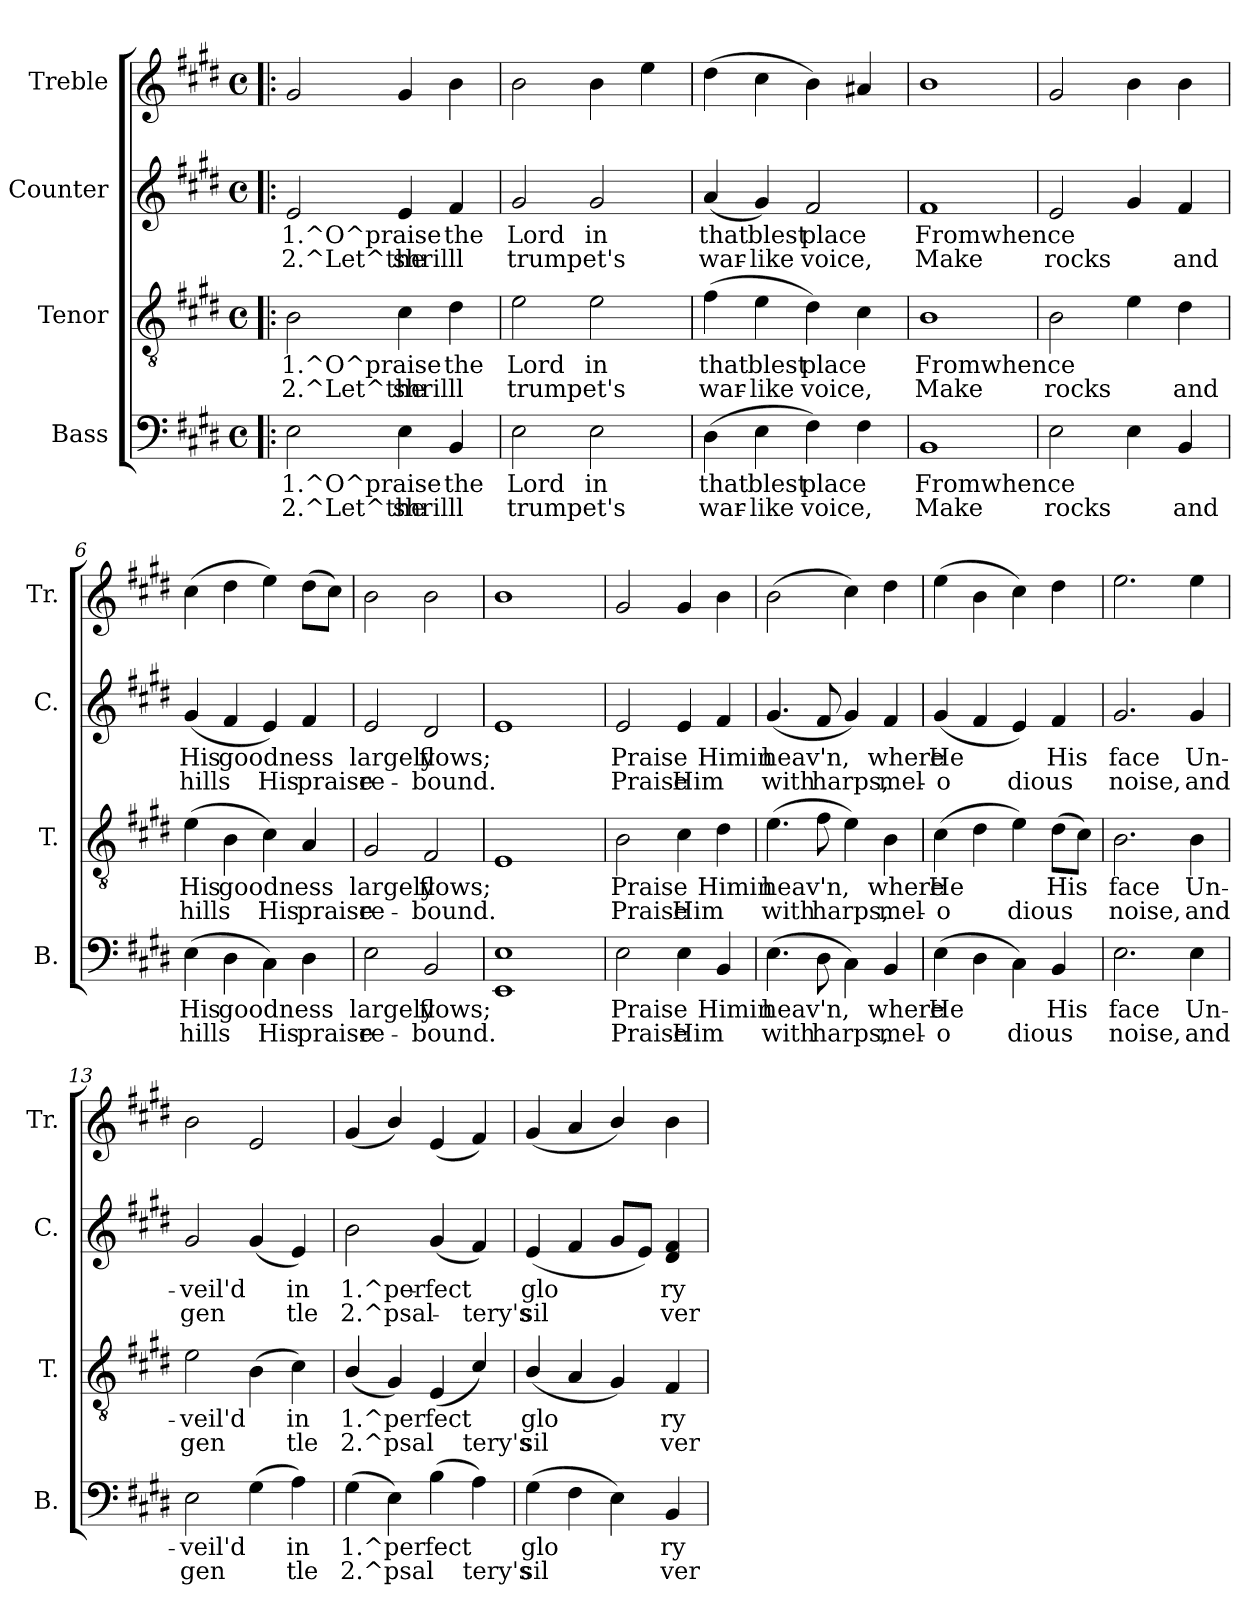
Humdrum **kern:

**kern	**text	**text	**kern	**text	**text	**kern	**text	**text	**kern	**text
*part4	*part4	*part4	*part3	*part3	*part3	*part2	*part2	*part2	*part1	*part1
*staff4	*staff4	*staff4	*staff3	*staff3	*staff3	*staff2	*staff2	*staff2	*staff1	*staff1
*I"Bass	*	*	*I"Tenor	*	*	*I"Counter	*	*	*I"Treble	*
*I'B.	*	*	*I'T.	*	*	*I'C.	*	*	*I'Tr.	*
!!LO:PB:g=z
*stria5	*	*	*stria5	*	*	*stria5	*	*	*stria5	*
*clefF4	*	*	*clefGv2	*	*	*clefG2	*	*	*clefG2	*
*k[f#c#g#d#]	*	*	*k[f#c#g#d#]	*	*	*k[f#c#g#d#]	*	*	*k[f#c#g#d#]	*
*E:	*	*	*E:	*	*	*E:	*	*	*E:	*
*M4/4	*	*	*M4/4	*	*	*M4/4	*	*	*M4/4	*
*met(c)	*	*	*met(c)	*	*	*met(c)	*	*	*met(c)	*
=1!|:	=1!|:	=1!|:	=1!|:	=1!|:	=1!|:	=1!|:	=1!|:	=1!|:	=1!|:	=1!|:
!	!LO:LY:a:rj	!LO:LY:a:rj	!	!LO:LY:a:rj	!LO:LY:a:rj	!	!LO:LY:b:rj	!LO:LY:b:rj	!	!LO:LY:b:rj
2E\	1.^O^praise	2.^Let^the	2B\	1.^O^praise	2.^Let^the	2e/	1.^O^praise	2.^Let^the	2g#/	.
!	!LO:LY:a:rj	!LO:LY:a:rj	!	!LO:LY:a:rj	!LO:LY:a:rj	!	!LO:LY:b:rj	!LO:LY:b:rj	!	!LO:LY:b:rj
4E\	.	shrilll	4c#\	.	shrilll	4e/	.	shrilll	4g#/	.
!	!LO:LY:a:rj	!LO:LY:a:rj	!	!LO:LY:a:rj	!LO:LY:a:rj	!	!LO:LY:b:rj	!LO:LY:b:rj	!	!LO:LY:b:rj
4BB/	the	.	4d#\	the	.	4f#/	the	.	4b\	.
=2	=2	=2	=2	=2	=2	=2	=2	=2	=2	=2
!	!LO:LY:a:rj	!LO:LY:a:rj	!	!LO:LY:a:rj	!LO:LY:a:rj	!	!LO:LY:b:rj	!LO:LY:b:rj	!	!LO:LY:b:rj
2E\	Lord	trumpet's	2e\	Lord	trumpet's	2g#/	Lord	trumpet's	2b\	.
!	!LO:LY:a:rj	!LO:LY:a:rj	!	!LO:LY:a:rj	!LO:LY:a:rj	!	!LO:LY:b:rj	!LO:LY:b:rj	!	!LO:LY:b:rj
2E\	in	.	2e\	in	.	2g#/	in	.	4b\	.
!	!	!	!	!	!	!	!	!	!	!LO:LY:b:rj
.	.	.	.	.	.	.	.	.	4ee\	.
=3	=3	=3	=3	=3	=3	=3	=3	=3	=3	=3
!	!LO:LY:a:rj	!LO:LY:a:rj	!	!LO:LY:a:rj	!LO:LY:a:rj	!	!LO:LY:b:rj	!LO:LY:b:rj	!	!LO:LY:b:rj
(>4D#\	that	war-	(>4f#\	that	war-	(<4a/	that	war-	(>4dd#\	.
!	!LO:LY:a:rj	!LO:LY:a:rj	!	!LO:LY:a:rj	!LO:LY:a:rj	!	!LO:LY:b:rj	!LO:LY:b:rj	!	!LO:LY:b:rj
4E\	-blest	like	4e\	-blest	like	4g#/)	-blest	like	4cc#\	.
!	!LO:LY:a:rj	!LO:LY:a:rj	!	!LO:LY:a:rj	!LO:LY:a:rj	!	!LO:LY:b:rj	!LO:LY:b:rj	!	!LO:LY:b:rj
4F#\)	place	voice,	4d#\)	place	voice,	2f#/	place	voice,	4b\)	.
!	!LO:LY:a:rj	!LO:LY:a:rj	!	!LO:LY:a:rj	!LO:LY:a:rj	!	!	!	!	!LO:LY:b:rj
4F#\	.	.	4c#\	.	.	.	.	.	4a#X/	.
=4	=4	=4	=4	=4	=4	=4	=4	=4	=4	=4
!	!LO:LY:a:rj	!LO:LY:a:rj	!	!LO:LY:a:rj	!LO:LY:a:rj	!	!LO:LY:b:rj	!LO:LY:b:rj	!	!LO:LY:b:rj
1BB	Fromwhence	Make	1B	Fromwhence	Make	1f#	Fromwhence	Make	1b	.
=5	=5	=5	=5	=5	=5	=5	=5	=5	=5	=5
!	!LO:LY:a:rj	!LO:LY:a:rj	!	!LO:LY:a:rj	!LO:LY:a:rj	!	!LO:LY:b:rj	!LO:LY:b:rj	!	!LO:LY:b:rj
2E\	.	rocks	2B\	.	rocks	2e/	.	rocks	2g#>/	.
!	!LO:LY:a:rj	!LO:LY:a:rj	!	!LO:LY:a:rj	!LO:LY:a:rj	!	!LO:LY:b:rj	!LO:LY:b:rj	!	!LO:LY:b:rj
4E\	.	.	4e\	.	.	4g#/	.	.	4b\	.
!	!LO:LY:a:rj	!LO:LY:a:rj	!	!LO:LY:a:rj	!LO:LY:a:rj	!	!LO:LY:b:rj	!LO:LY:b:rj	!	!LO:LY:b:rj
4BB/	.	and	4d#\	.	and	4f#/	.	and	4b\	.
=6	=6	=6	=6	=6	=6	=6	=6	=6	=6	=6
!	!LO:LY:a:rj	!LO:LY:a:rj	!	!LO:LY:a:rj	!LO:LY:a:rj	!	!LO:LY:b:rj	!LO:LY:b:rj	!	!LO:LY:b:rj
(>4E\	His	hills	(>4e\	His	hills	(<4g#/	His	hills	(>4cc#\	.
!	!LO:LY:a:rj	!LO:LY:a:rj	!	!LO:LY:a:rj	!LO:LY:a:rj	!	!LO:LY:b:rj	!LO:LY:b:rj	!	!LO:LY:b:rj
4D#\	goodness	.	4B\	goodness	.	4f#/	goodness	.	4dd#\	.
!	!LO:LY:a:rj	!LO:LY:a:rj	!	!LO:LY:a:rj	!LO:LY:a:rj	!	!LO:LY:b:rj	!LO:LY:b:rj	!	!LO:LY:b:rj
4C#\)	.	His	4c#\)	.	His	4e/)	.	His	4ee\)	.
!	!LO:LY:a:rj	!LO:LY:a:rj	!	!LO:LY:a:rj	!LO:LY:a:rj	!	!LO:LY:b:rj	!LO:LY:b:rj	!	!LO:LY:b:rj
4D#\	.	praise	4A/	.	praise	4f#/	.	praise	(>8dd#\L	.
!	!	!	!	!	!	!	!	!	!	!LO:LY:b:rj
.	.	.	.	.	.	.	.	.	8cc#\J)	.
=7	=7	=7	=7	=7	=7	=7	=7	=7	=7	=7
!	!LO:LY:a:rj	!LO:LY:a:rj	!	!LO:LY:a:rj	!LO:LY:a:rj	!	!LO:LY:b:rj	!LO:LY:b:rj	!	!LO:LY:b:rj
2E\	largely	re-	2G#/	largely	re-	2e/	largely	re-	2b\	.
!	!LO:LY:a:rj	!LO:LY:a:rj	!	!LO:LY:a:rj	!LO:LY:a:rj	!	!LO:LY:b:rj	!LO:LY:b:rj	!	!LO:LY:b:rj
2BB/	-flows;	bound.	2F#/	-flows;	bound.	2d#/	-flows;	bound.	2b\	.
=8	=8	=8	=8	=8	=8	=8	=8	=8	=8	=8
!	!LO:LY:a:rj	!	!	!LO:LY:a:rj	!	!	!LO:LY:b:rj	!	!	!LO:LY:b:rj
1E 1EE	.	.	1E	.	.	1e	.	.	1b	.
=9	=9	=9	=9	=9	=9	=9	=9	=9	=9	=9
!	!LO:LY:a:rj	!LO:LY:a:rj	!	!LO:LY:a:rj	!LO:LY:a:rj	!	!LO:LY:b:rj	!LO:LY:b:rj	!	!LO:LY:b:rj
2E\	Praise	Praise	2B\	Praise	Praise	2e/	Praise	Praise	2g#/	.
!	!LO:LY:a:rj	!LO:LY:a:rj	!	!LO:LY:a:rj	!LO:LY:a:rj	!	!LO:LY:b:rj	!LO:LY:b:rj	!	!LO:LY:b:rj
4E\	.	Him	4c#\	.	Him	4e/	.	Him	4g#/	.
!	!LO:LY:a:rj	!LO:LY:a:rj	!	!LO:LY:a:rj	!LO:LY:a:rj	!	!LO:LY:b:rj	!LO:LY:b:rj	!	!LO:LY:b:rj
4BB/	Himin	.	4d#\	Himin	.	4f#/	Himin	.	4b>\	.
=10	=10	=10	=10	=10	=10	=10	=10	=10	=10	=10
!	!LO:LY:a:rj	!LO:LY:a:rj	!	!LO:LY:a:rj	!LO:LY:a:rj	!	!LO:LY:b:rj	!LO:LY:b:rj	!	!LO:LY:b:rj
(>4.E\	heav'n,	with	(>4.e\	heav'n,	with	(<4.g#/	heav'n,	with	(>2b>\	.
!	!LO:LY:a:rj	!LO:LY:a:rj	!	!LO:LY:a:rj	!LO:LY:a:rj	!	!LO:LY:b:rj	!LO:LY:b:rj	!	!
8D#\	.	harps,	8f#\	.	harps,	8f#/	.	harps,	.	.
!	!LO:LY:a:rj	!LO:LY:a:rj	!	!LO:LY:a:rj	!LO:LY:a:rj	!	!LO:LY:b:rj	!LO:LY:b:rj	!	!LO:LY:b:rj
4C#\)	.	.	4e\)	.	.	4g#/)	.	.	4cc#\)	.
!	!LO:LY:a:rj	!LO:LY:a:rj	!	!LO:LY:a:rj	!LO:LY:a:rj	!	!LO:LY:b:rj	!LO:LY:b:rj	!	!LO:LY:b:rj
4BB/	where	mel-	4B\	where	mel-	4f#/	where	mel-	4dd#\	.
=11	=11	=11	=11	=11	=11	=11	=11	=11	=11	=11
!	!LO:LY:a:rj	!LO:LY:a:rj	!	!LO:LY:a:rj	!LO:LY:a:rj	!	!LO:LY:b:rj	!LO:LY:b:rj	!	!LO:LY:b:rj
(>4E\	-He	o-	(>4c#\	-He	o-	(<4g#/	-He	o-	(>4ee\	.
!	!LO:LY:a:rj	!LO:LY:a:rj	!	!LO:LY:a:rj	!LO:LY:a:rj	!	!LO:LY:b:rj	!LO:LY:b:rj	!	!LO:LY:b:rj
4D#\	-	-	4d#\	-	-	4f#/	-	-	4b\	.
!	!LO:LY:a:rj	!LO:LY:a:rj	!	!LO:LY:a:rj	!LO:LY:a:rj	!	!LO:LY:b:rj	!LO:LY:b:rj	!	!LO:LY:b:rj
4C#\)	-	dious	4e\)	-	dious	4e/)	-	dious	4cc#\)	.
!	!LO:LY:a:rj	!LO:LY:a:rj	!	!LO:LY:a:rj	!LO:LY:a:rj	!	!LO:LY:b:rj	!LO:LY:b:rj	!	!LO:LY:b:rj
4BB/	His	.	(>8d#\L	His	.	4f#/	His	.	4dd#\	.
!	!	!	!	!LO:LY:a:rj	!LO:LY:a:rj	!	!	!	!	!
.	.	.	8c#\J)	.	.	.	.	.	.	.
=12	=12	=12	=12	=12	=12	=12	=12	=12	=12	=12
!	!LO:LY:a:rj	!LO:LY:a:rj	!	!LO:LY:a:rj	!LO:LY:a:rj	!	!LO:LY:b:rj	!LO:LY:b:rj	!	!LO:LY:b:rj
2.E\	face	noise,	2.B\	face	noise,	2.g#/	face	noise,	2.ee\	.
!	!LO:LY:a:rj	!LO:LY:a:rj	!	!LO:LY:a:rj	!LO:LY:a:rj	!	!LO:LY:b:rj	!LO:LY:b:rj	!	!LO:LY:b:rj
4E\	Un-	-and	4B\	Un-	-and	4g#/	Un-	-and	4ee\	.
=13	=13	=13	=13	=13	=13	=13	=13	=13	=13	=13
!	!LO:LY:a:rj	!LO:LY:a:rj	!	!LO:LY:a:rj	!LO:LY:a:rj	!	!LO:LY:b:rj	!LO:LY:b:rj	!	!LO:LY:b:rj
2E\	veil'd	gen-	2e\	veil'd	gen-	2g#/	veil'd	gen-	2b\	.
!	!LO:LY:a:rj	!LO:LY:a:rj	!	!LO:LY:a:rj	!LO:LY:a:rj	!	!LO:LY:b:rj	!LO:LY:b:rj	!	!LO:LY:b:rj
(>4G#\	--	-	(>4B\	--	-	(<4g#/	--	-	2e/	.
!	!LO:LY:a:rj	!LO:LY:a:rj	!	!LO:LY:a:rj	!LO:LY:a:rj	!	!LO:LY:b:rj	!LO:LY:b:rj	!	!
4A\)	in	tle	4c#\)	in	tle	4e/)	in	tle	.	.
!!LO:PB:g=z
=14	=14	=14	=14	=14	=14	=14	=14	=14	=14	=14
!	!LO:LY:a:rj	!LO:LY:a:rj	!	!LO:LY:a:rj	!LO:LY:a:rj	!	!LO:LY:b:rj	!LO:LY:b:rj	!	!LO:LY:b:rj
(>4G#\	1.^per-	-2.^psal-	(<4B/	1.^per-	-2.^psal-	2b\	1.^per-	-2.^psal-	(<4g#/	.
!	!LO:LY:a:rj	!LO:LY:a:rj	!	!LO:LY:a:rj	!LO:LY:a:rj	!	!	!	!	!LO:LY:b:rj
4E\)	--	-	4G#/)	--	-	.	.	.	4b/)	.
!	!LO:LY:a:rj	!LO:LY:a:rj	!	!LO:LY:a:rj	!LO:LY:a:rj	!	!LO:LY:b:rj	!LO:LY:b:rj	!	!LO:LY:b:rj
(>4B\	fect	.	(<4E/	fect	.	(<4g#/	-fect	.	(<4e/	.
!	!LO:LY:a:rj	!LO:LY:a:rj	!	!LO:LY:a:rj	!LO:LY:a:rj	!	!LO:LY:b:rj	!LO:LY:b:rj	!	!LO:LY:b:rj
4A\)	.	tery's	4c#/)	.	tery's	4f#/)	.	tery's	4f#>/)	.
=15	=15	=15	=15	=15	=15	=15	=15	=15	=15	=15
!	!LO:LY:a:rj	!LO:LY:a:rj	!	!LO:LY:a:rj	!LO:LY:a:rj	!	!LO:LY:b:rj	!LO:LY:b:rj	!	!LO:LY:b:rj
(>4G#\	glo-	-sil-	(<4B/	glo-	-sil-	(<4e/	glo-	-sil-	(<4g#/	.
!	!LO:LY:a:rj	!LO:LY:a:rj	!	!LO:LY:a:rj	!LO:LY:a:rj	!	!LO:LY:b:rj	!LO:LY:b:rj	!	!LO:LY:b:rj
4F#\	--	-	4A/	--	-	4f#/	--	-	4a/	.
!	!LO:LY:a:rj	!LO:LY:a:rj	!	!LO:LY:a:rj	!LO:LY:a:rj	!	!LO:LY:b:rj	!LO:LY:b:rj	!	!LO:LY:b:rj
4E\)	-	-	4G#/)	-	-	8g#/L	-	-	4b/)	.
!	!	!	!	!	!	!	!LO:LY:b:rj	!LO:LY:b:rj	!	!
.	.	.	.	.	.	8e/J)	-	-	.	.
!	!LO:LY:a:rj	!LO:LY:a:rj	!	!LO:LY:a:rj	!LO:LY:a:rj	!	!LO:LY:b:rj	!LO:LY:b:rj	!	!LO:LY:b:rj
4BB/	ry	ver	4F#/	ry	ver	4d#/ 4f#/	ry	ver	4b\	.
=	=	=	=	=	=	=	=	=	=	=
*-	*-	*-	*-	*-	*-	*-	*-	*-	*-	*-
